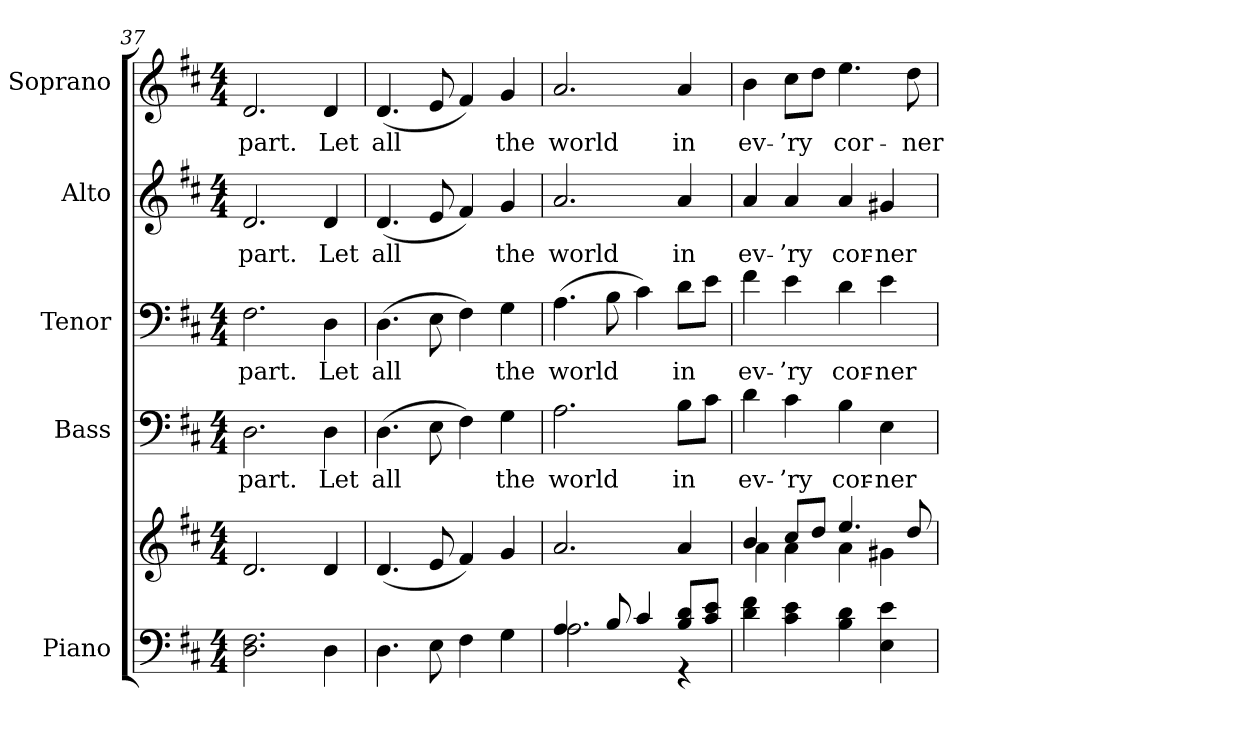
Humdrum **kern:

**kern	**kern	**kern	**text	**kern	**text	**kern	**text	**kern	**text
*part5	*part5	*part4	*part4	*part3	*part3	*part2	*part2	*part1	*part1
*staff6	*staff5	*staff4	*staff4	*staff3	*staff3	*staff2	*staff2	*staff1	*staff1
*I"Piano	*	*I"Bass	*	*I"Tenor	*	*I"Alto	*	*I"Soprano	*
*I'Pno.	*	*I'B.	*	*I'T.	*	*I'A.	*	*I'S.	*
!!LO:PB:g=z
*clefF4	*clefG2	*clefF4	*	*clefF4	*	*clefG2	*	*clefG2	*
*k[f#c#]	*k[f#c#]	*k[f#c#]	*	*k[f#c#]	*	*k[f#c#]	*	*k[f#c#]	*
*D:	*D:	*D:	*	*D:	*	*D:	*	*D:	*
*M4/4	*M4/4	*M4/4	*	*M4/4	*	*M4/4	*	*M4/4	*
=37	=37	=37	=37	=37	=37	=37	=37	=37	=37
!	!	!	!LO:LY:b:color=#000000	!	!	!	!	!	!
!	!	!	!	!	!LO:LY:b:color=#000000	!	!	!	!
!	!	!	!	!	!	!	!LO:LY:b:color=#000000	!	!
!	!	!	!	!	!	!	!	!	!LO:LY:b:color=#000000
2.Di\ 2.F#i	2.di/	2.Di\	part.	2.F#i\	part.	2.di/	part.	2.di/	part.
!	!	!	!LO:LY:b:color=#000000	!	!	!	!	!	!
!	!	!	!	!	!LO:LY:b:color=#000000	!	!	!	!
!	!	!	!	!	!	!	!LO:LY:b:color=#000000	!	!
!	!	!	!	!	!	!	!	!	!LO:LY:b:color=#000000
4Di\	4di/	4Di\	Let	4Di\	Let	4di/	Let	4di/	Let
=38	=38	=38	=38	=38	=38	=38	=38	=38	=38
!	!	!	!LO:LY:b:color=#000000	!	!	!	!	!	!
!	!	!	!	!	!LO:LY:b:color=#000000	!	!	!	!
!	!	!	!	!	!	!	!LO:LY:b:color=#000000	!	!
!	!	!	!	!	!	!	!	!	!LO:LY:b:color=#000000
4.Di\	(4.di/	(4.Di\	all	(4.Di\	all	(4.di/	all	(4.di/	all
8Ei\	8ei/	8Ei\	.	8Ei\	.	8ei/	.	8ei/	.
4F#i\	4f#i/)	4F#i\)	.	4F#i\)	.	4f#i/)	.	4f#i/)	.
!	!	!	!LO:LY:b:color=#000000	!	!	!	!	!	!
!	!	!	!	!	!LO:LY:b:color=#000000	!	!	!	!
!	!	!	!	!	!	!	!LO:LY:b:color=#000000	!	!
!	!	!	!	!	!	!	!	!	!LO:LY:b:color=#000000
4Gi\	4gi/	4Gi\	the	4Gi\	the	4gi/	the	4gi/	the
=39	=39	=39	=39	=39	=39	=39	=39	=39	=39
*^	*	*	*	*	*	*	*	*	*
!	!	!	!	!LO:LY:b:color=#000000	!	!	!	!	!	!
!	!	!	!	!	!	!LO:LY:b:color=#000000	!	!	!	!
!	!	!	!	!	!	!	!	!LO:LY:b:color=#000000	!	!
!	!	!	!	!	!	!	!	!	!	!LO:LY:b:color=#000000
4.Ai/	2.Ai\	2.ai/	2.Ai\	world	(4.Ai\	world	2.ai/	world	2.ai/	world
8Bi/	.	.	.	.	8Bi\	.	.	.	.	.
4c#i/	.	.	.	.	4c#i\)	.	.	.	.	.
!	!	!	!	!LO:LY:b:color=#000000	!	!	!	!	!	!
!	!	!	!	!	!	!LO:LY:b:color=#000000	!	!	!	!
!	!	!	!	!	!	!	!	!LO:LY:b:color=#000000	!	!
!	!	!	!	!	!	!	!	!	!	!LO:LY:b:color=#000000
8Bi/ 8diL	4r	4ai/	8Bi\L	in	8di\L	in	4ai/	in	4ai/	in
8c#i/ 8eiJ	.	.	8c#i\J	.	8ei\J	.	.	.	.	.
*v	*v	*	*	*	*	*	*	*	*	*
!!LO:PB:g=z
=40	=40	=40	=40	=40	=40	=40	=40	=40	=40
*	*^	*	*	*	*	*	*	*	*
!	!	!	!	!LO:LY:b:color=#000000	!	!	!	!	!	!
!	!	!	!	!	!	!LO:LY:b:color=#000000	!	!	!	!
!	!	!	!	!	!	!	!	!LO:LY:b:color=#000000	!	!
!	!	!	!	!	!	!	!	!	!	!LO:LY:b:color=#000000
4di\ 4f#i	4bi/	4ai\	4di\	ev-	4f#i\	ev-	4ai/	ev-	4bi\	ev-
!	!	!	!	!LO:LY:b:color=#000000	!	!	!	!	!	!
!	!	!	!	!	!	!LO:LY:b:color=#000000	!	!	!	!
!	!	!	!	!	!	!	!	!LO:LY:b:color=#000000	!	!
!	!	!	!	!	!	!	!	!	!	!LO:LY:b:color=#000000
4c#i\ 4ei	8cc#i/L	4ai\	4c#i\	-’ry	4ei\	-’ry	4ai/	-’ry	8cc#i\L	-’ry
.	8ddi/J	.	.	.	.	.	.	.	8ddi\J	.
!	!	!	!	!LO:LY:b:color=#000000	!	!	!	!	!	!
!	!	!	!	!	!	!LO:LY:b:color=#000000	!	!	!	!
!	!	!	!	!	!	!	!	!LO:LY:b:color=#000000	!	!
!	!	!	!	!	!	!	!	!	!	!LO:LY:b:color=#000000
4Bi\ 4di	4.eei/	4ai\	4Bi\	cor-	4di\	cor-	4ai/	cor-	4.eei\	cor-
!	!	!	!	!LO:LY:b:color=#000000	!	!	!	!	!	!
!	!	!	!	!	!	!LO:LY:b:color=#000000	!	!	!	!
!	!	!	!	!	!	!	!	!LO:LY:b:color=#000000	!	!
4Ei\ 4ei	.	4g#Xi\	4Ei\	-ner	4ei\	-ner	4g#Xi/	-ner	.	.
!	!	!	!	!	!	!	!	!	!	!LO:LY:b:color=#000000
.	8ddi/	.	.	.	.	.	.	.	8ddi\	-ner
*	*v	*v	*	*	*	*	*	*	*	*
=	=	=	=	=	=	=	=	=	=
*-	*-	*-	*-	*-	*-	*-	*-	*-	*-
